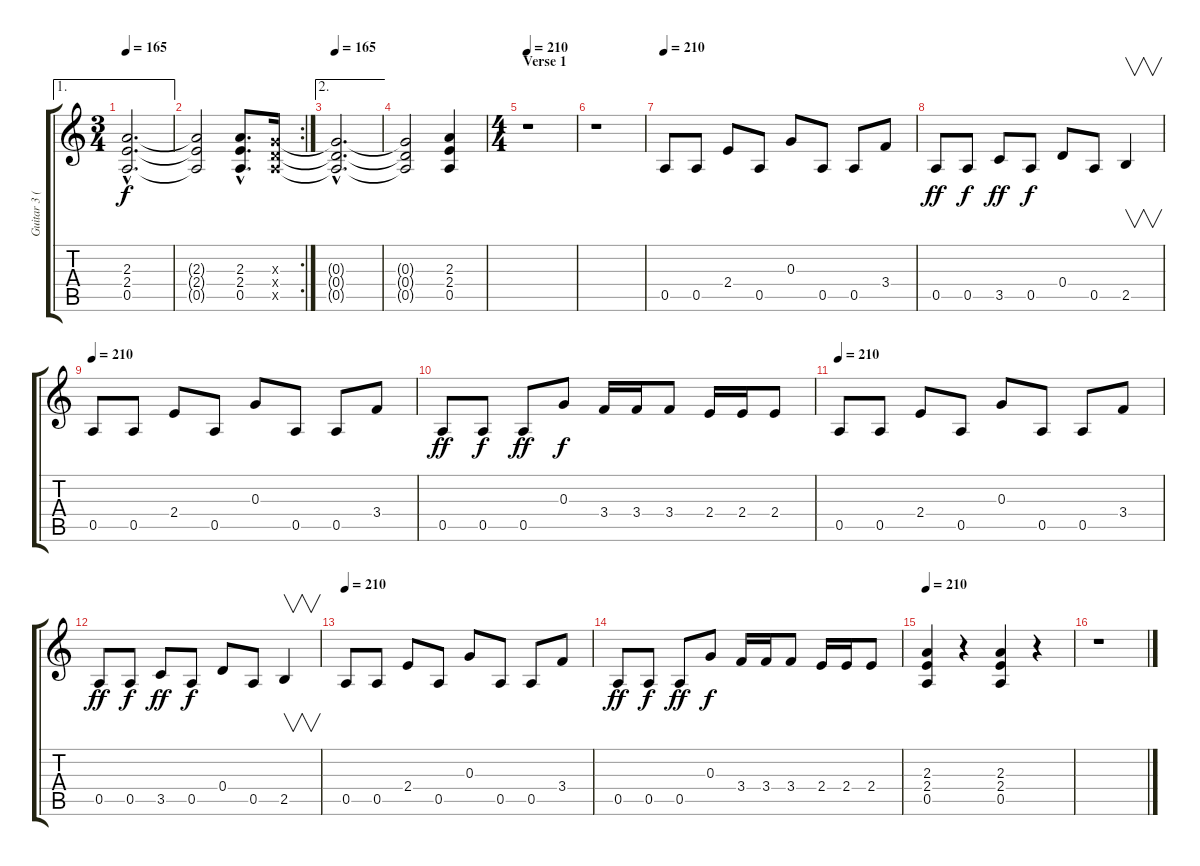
\track ("Guitar 3 (Drop D)" "Guitar 3 (") {instrument distortionguitar}
\staff {score tabs}
\tuning (E4 B3 G3 D3 A2 D2) {hide}
\ae 1
\ts (3 4)
\tempo 165
\clef g2
\ks c
(2.3{hac t} 2.4{hac t} 0.5{hac t}).2{d dy f} |
\rc 2
(2.3{t} 2.4{t} 0.5{t}).2 (2.3{hac} 2.4{hac} 0.5{hac}).8{d} (0.3{x} 0.4{x} 0.5{x}).16 |
\ae 2
\tempo 165
(0.3{hac t} 0.4{hac t} 0.5{hac t}).2{d} |
(0.3{t} 0.4{t} 0.5{t}).2 (2.3 2.4 0.5).4 |
\ts (4 4)
\section ("" "Verse 1")
\tempo 210
r.1 |
r.1 |
\tempo 210
0.5.8 0.5.8 2.4.8 0.5.8 0.3.8 0.5.8 0.5.8 3.4.8 |
0.5.8{dy ff} 0.5.8{dy f} 3.5.8{dy ff} 0.5.8{dy f} 0.4.8 0.5.8 2.5.4{v} |
\tempo 210
0.5.8 0.5.8 2.4.8 0.5.8 0.3.8 0.5.8 0.5.8 3.4.8 |
0.5.8{dy ff} 0.5.8{dy f} 0.5.8{dy ff} 0.3.8{dy f} 3.4.16 3.4.16 3.4.8 2.4.16 2.4.16 2.4.8 |
\tempo 210
0.5.8 0.5.8 2.4.8 0.5.8 0.3.8 0.5.8 0.5.8 3.4.8 |
0.5.8{dy ff} 0.5.8{dy f} 3.5.8{dy ff} 0.5.8{dy f} 0.4.8 0.5.8 2.5.4{v} |
\tempo 210
0.5.8 0.5.8 2.4.8 0.5.8 0.3.8 0.5.8 0.5.8 3.4.8 |
0.5.8{dy ff} 0.5.8{dy f} 0.5.8{dy ff} 0.3.8{dy f} 3.4.16 3.4.16 3.4.8 2.4.16 2.4.16 2.4.8 |
\tempo 210
(2.3 2.4 0.5).4 r.4 (2.3 2.4 0.5).4 r.4 |
r.1
